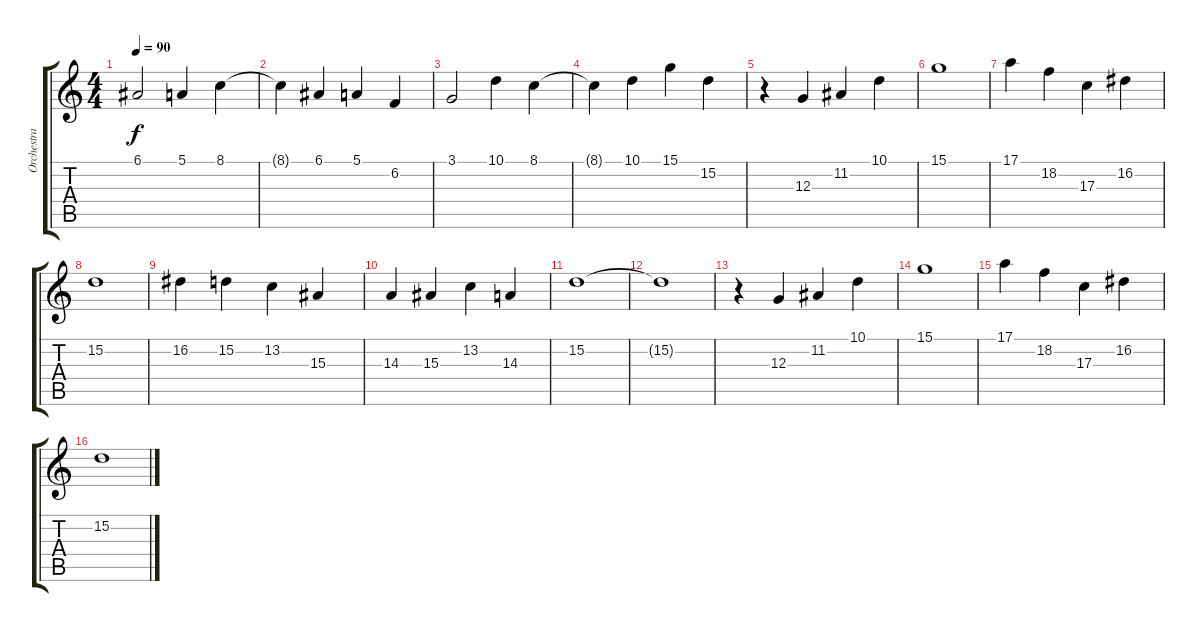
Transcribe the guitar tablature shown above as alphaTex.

\track ("Orchestra Violin" "Orchestra ") {instrument viola}
\staff {score tabs}
\tuning (E4 B3 G3 D3 A2 E2) {hide}
\ts (4 4)
\tempo 90
\clef g2
\ks c
6.1.2{dy f} 5.1.4 8.1.4 |
8.1{t}.4 6.1.4 5.1.4 6.2.4 |
3.1.2 10.1.4 8.1.4 |
8.1{t}.4 10.1.4 15.1.4 15.2.4 |
r.4 12.3.4 11.2.4 10.1.4 |
15.1.1 |
17.1.4 18.2.4 17.3.4 16.2.4 |
15.2.1 |
16.2.4 15.2.4 13.2.4 15.3.4 |
14.3.4 15.3.4 13.2.4 14.3.4 |
15.2.1 |
15.2{t}.1 |
r.4 12.3.4 11.2.4 10.1.4 |
15.1.1 |
17.1.4 18.2.4 17.3.4 16.2.4 |
15.2.1
